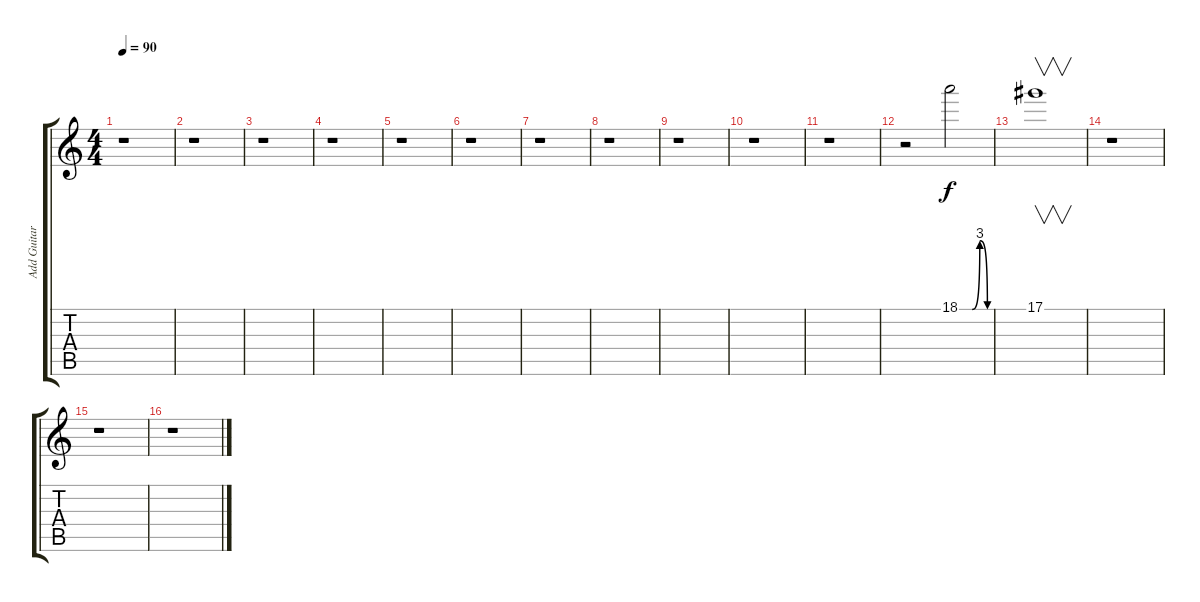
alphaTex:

\track ("Add Guitar" "Add Guitar") {instrument overdrivenguitar}
\staff {score tabs}
\tuning (Eb4 Bb3 Gb3 Db3 Ab2 Eb2) {hide}
\ts (4 4)
\tempo 90
\clef g2
\ks c
r.1{dy f} |
r.1 |
r.1 |
r.1 |
r.1 |
r.1 |
r.1 |
r.1 |
r.1 |
r.1 |
r.1 |
r.2 18.1{be (custom 0 0 25 0 40 12 55 0 60 0)}.2 |
17.1.1{v} |
r.1 |
r.1 |
r.1
